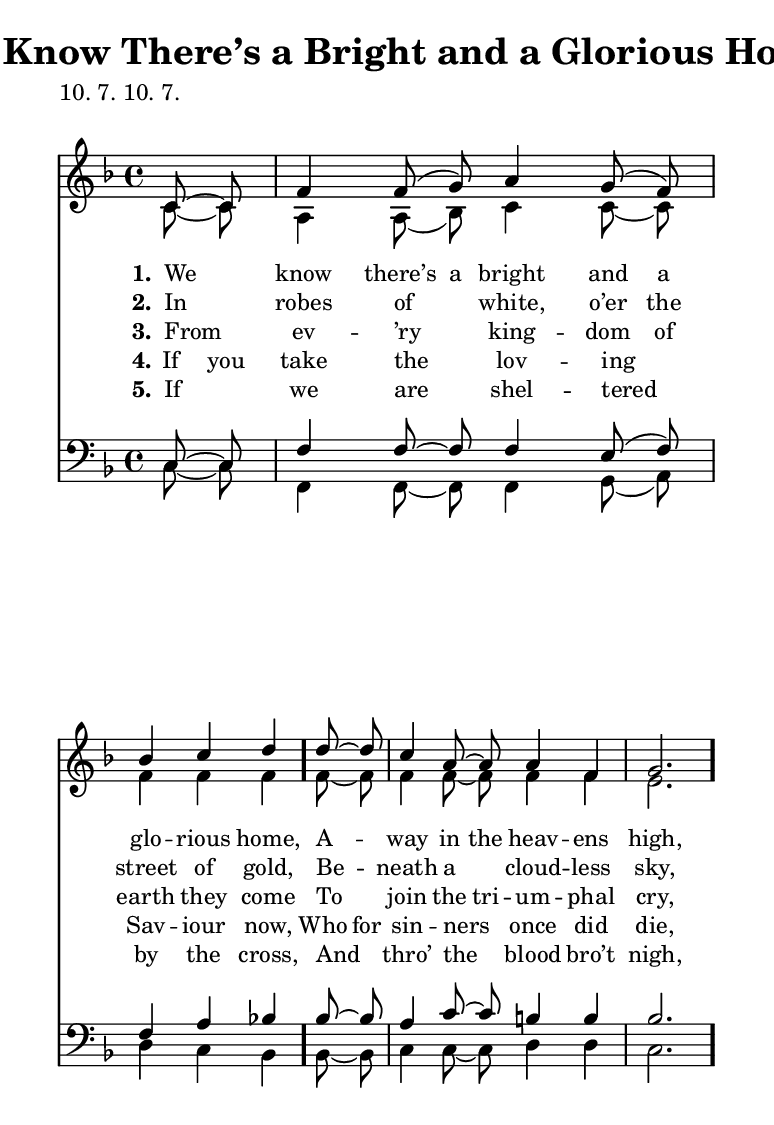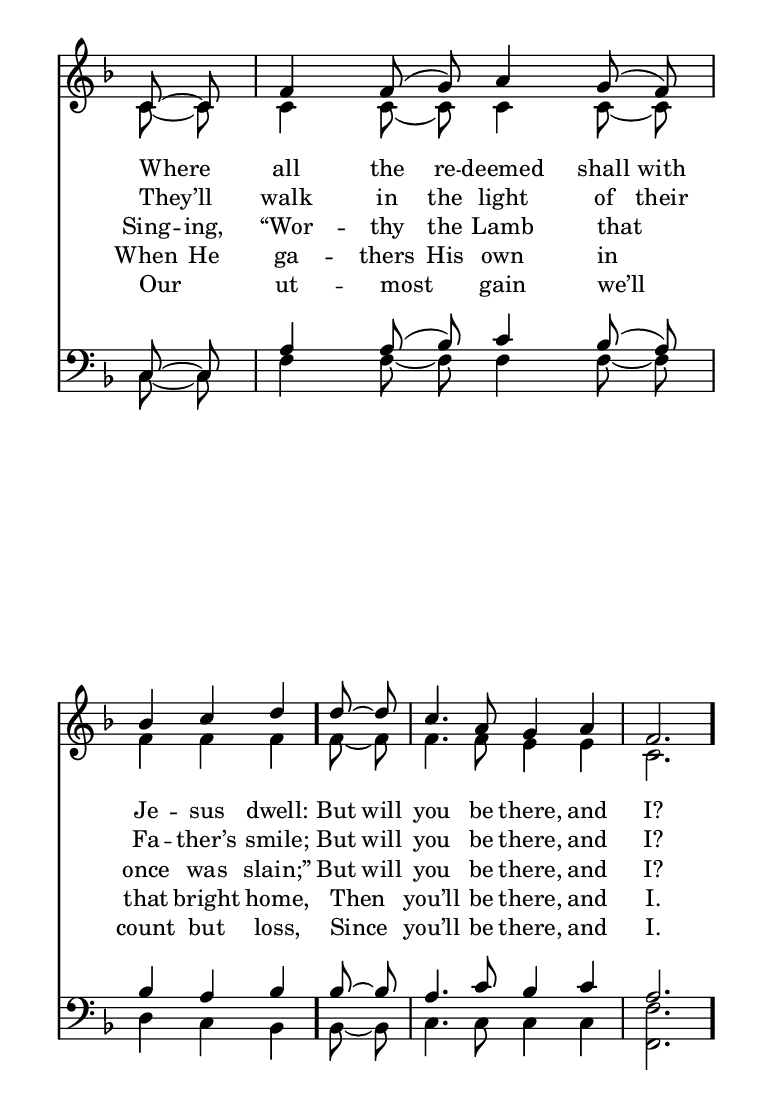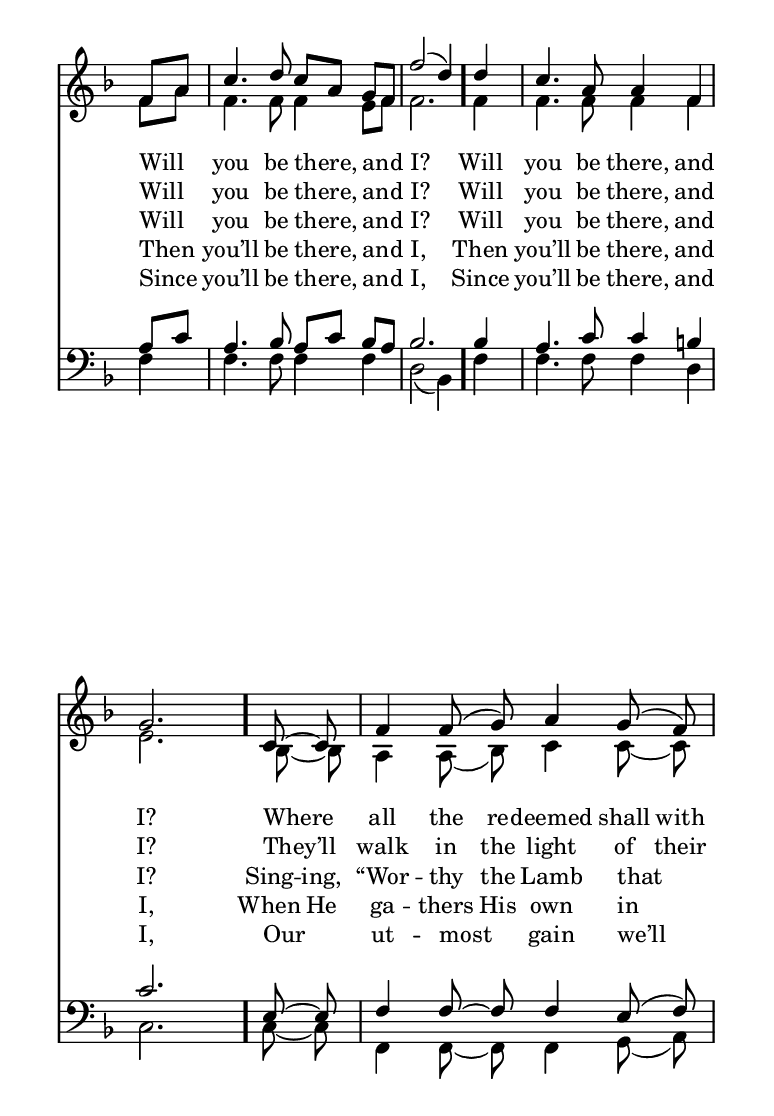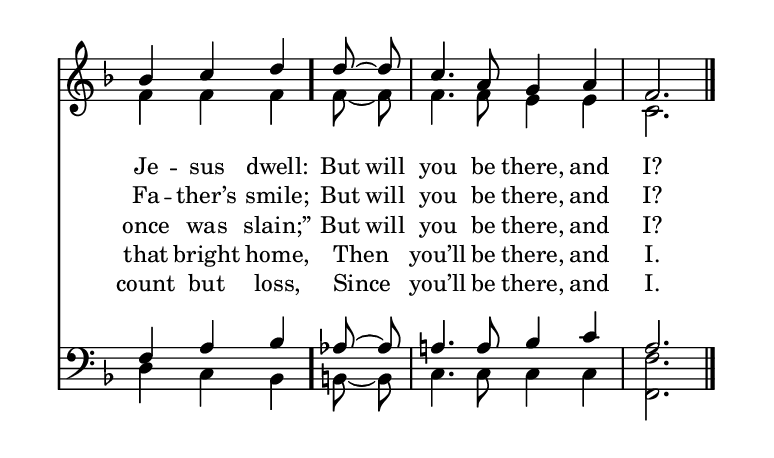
\include "common/global.ily"
\paper {
  \include "common/paper.ily"
  %ragged-bottom = ##t
  %ragged-last-bottom = ##t
  %systems-per-page = ##f
  %page-count = ##f
}

\header{
  hymnnumber = "54"
  title = "We Know There’s a Bright and a Glorious Home"
  tunename = ""
  meter = "10. 7. 10. 7."
  %poet = ""
  %composer = ""
  %copyright = ""
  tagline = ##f
}

% for fermata in MIDI
ta = { \tempo 4=80 }
tb = { \tempo 4=40 }

patternAA = { c8 ~ c8 | c4 c8( c8) c4 c8( c8) | c4 c4 c4 }
patternAB = { c8 ~ c8 | c4 c8( c8) c4 c8 ~ c8 | c4 c4 c4 }
patternAC = { c8 ~ c8 | c4 c8 ~ c8 c4 c8( c8) | c4 c4 c4 }
patternAD = { c8 ~ c8 | c4 c8 ~ c8 c4 c8 ~ c8 | c4 c4 c4 }

patternBA = { c8 ~ c8 | c4 c8 ~ c8 c4 c4 | c2. }
patternBB = { c8 ~ c8 | c4. c8 c4 c4 | c2. }
patternBC = { c4      | c4. c8 c4 c4 | c2. }

patternCA = { c8[ c8] | c4. c8 c8[ c8] c8[ c8] | c2( c4) }
patternCB = { c8[ c8] | c4. c8 c4      c8[ c8] | c2.     }
patternCC = { c8[ c8] | c4. c8 c8[ c8] c8[ c8] | c2.     }
patternCD = { c4      | c4. c8 c4      c4      | c2( c4) }

global = {
  \include "common/overrides.ily"
  \override Staff.TimeSignature.style = #'()
  \time 4/4
  \override Score.MetronomeMark.transparent = ##t % hide all fermata changes too
  \ta
  \key f \major
  \partial 4
  \autoBeamOff
}

notesSoprano = {
\global
\relative c' {

  \changePitch \patternAA { c c | f f g a g f | bes c d }
  \changePitch \patternBA { d d | c a a a f | g }
  \changePitch \patternAA { c, c | f f g a g f | bes c d }
  \changePitch \patternBB { d d | c a g a | f }

  \changePitch \patternCA { f a | c d c a g f | f' d }
  \changePitch \patternBC { d | c a a f | g }
  \changePitch \patternAA { c, c | f f g a g f | bes c d }
  \changePitch \patternBB { d d | c a g a | f }

  \bar "|."

}
}

notesAlto = {
\global
\relative e' {

  \changePitch \patternAB { c c | a a bes c c c | f f f }
  \changePitch \patternBA { f f | f f f f f | e }
  \changePitch \patternAB { c c | c c c c c c | f f f }
  \changePitch \patternBB { f f | f f e e | c }

  \changePitch \patternCB { f a | f f f e f | f }
  \changePitch \patternBC { f | f f f f | e }
  \changePitch \patternAB { bes bes | a a bes c c c | f f f }
  \changePitch \patternBB { f f | f f e e | c }

}
}

notesTenor = {
\global
\relative a, {

  \changePitch \patternAC { c c | f f f f e f | f a bes! }
  \changePitch \patternBA { bes bes | a c c b b | bes }
  \changePitch \patternAA { c, c | a' a bes c bes a | bes a bes }
  \changePitch \patternBB { bes bes | a c bes c | a }

  \changePitch \patternCC { a c | a bes a c bes a | bes }
  \changePitch \patternBC { bes | a c c b | c }
  \changePitch \patternAC { e, e | f f f f e f | f a bes }
  \changePitch \patternBB { aes aes | a! a bes c | a }

}
}

notesBass = {
\global
\relative f {

  \changePitch \patternAC { c c | f, f f f g a | d c bes }
  \changePitch \patternBA { bes bes | c c c d d | c }
  \changePitch \patternAD { c c | f f f f f f | d c bes }
  \changePitch \patternBB { bes bes | c c c c | < f f, >}

  \changePitch \patternCD { f | f f f f | d bes }
  \changePitch \patternBC { f' | f f f d | c }
  \changePitch \patternAC { c c | f, f f f g a | d c bes }
  \changePitch \patternBB { b b | c c c c | < f f, > }

}
}

wordsA = \lyricmode {
\set stanza = "1."

We know \mon there’s a \moff bright \mon and a \moff glo -- rious home, \bar "."
A -- way \mon in the \moff heav -- ens high, \bar "." \break
Where all \mon the re -- \moff deemed \mon shall \moff with Je -- sus dwell: \bar "."
\mon But will \moff you be there, and I? \bar "." \break
Will you be there, and I? \bar "."
Will you be there, and I? \bar "."
Where all \mon the re -- \moff deemed \mon shall \moff with Je -- sus dwell: \bar "."
\mon But will \moff you be there, and I? \bar "." \break

}

wordsB = \lyricmode {
\set stanza = "2."

In robes of white, \mon o’er the \moff street of gold,
Be -- neath a cloud -- less sky,
They’ll walk \mon in the light of their Fa -- ther’s smile; \moff
\mon But will \moff you be there, and I?
Will you be there, and I?
Will you be there, and I?
They’ll walk \mon in the light of their Fa -- ther’s smile; \moff
\mon But will \moff you be there, and I?

}

wordsC = \lyricmode {
\set stanza = "3."

From ev -- ’ry king -- \mon dom of \moff earth they come
To join \mon the tri -- \moff um -- phal cry,
\mon Sing -- ing, \moff “Wor -- \mon thy the \moff Lamb that once was slain;”
\mon But will \moff you be there, and I?
Will you be there, and I?
Will you be there, and I?
\mon Sing -- ing, \moff “Wor -- \mon thy the \moff Lamb that once was slain;”
\mon But will \moff you be there, and I?

}

wordsD = \lyricmode {
\set stanza = "4."

\mon If you \moff take the lov -- ing Sav -- iour now,
\mon Who for \moff sin -- ners once did die,
\mon When He ga -- thers His own \moff in that bright home,
Then you’ll be there, and I.
Then you’ll be there, and I,
Then you’ll be there, and I,
\mon When He ga -- thers His own \moff in that bright home,
Then you’ll be there, and I.

}

wordsE = \lyricmode {
\set stanza = "5."

If we are shel -- tered by the cross,
And thro’ the blood bro’t nigh,
Our ut -- most gain we’ll count but loss,
Since you’ll be there, and I.
Since you’ll be there, and I,
Since you’ll be there, and I,
Our ut -- most gain we’ll count but loss,
Since you’ll be there, and I.

}

\score {
  \context ChoirStaff <<
    \context Staff = upper <<
      \set ChoirStaff.systemStartDelimiter = #'SystemStartBar
      \context Voice  = sopranos { \voiceOne << \notesSoprano >> }
      \context Voice  = altos { \voiceTwo << \notesAlto >> }
      \context Lyrics = one   \lyricsto sopranos \wordsA
      \context Lyrics = two   \lyricsto sopranos \wordsB
      \context Lyrics = three \lyricsto sopranos \wordsC
      \context Lyrics = four  \lyricsto sopranos \wordsD
      \context Lyrics = five  \lyricsto sopranos \wordsE
    >>
    \context Staff = men <<
      \clef bass
      \context Voice  = tenors { \voiceOne << \notesTenor >> }
      \context Voice  = basses { \voiceTwo << \notesBass >> }
    >>
  >>
  \layout {
    \include "common/layout.ily"
  }
  \midi{
    \include "common/midi.ily"
  }
}

\version "2.18.0"  % necessary for upgrading to future LilyPond versions.

% vi:set et ts=2 sw=2 ai nocindent syntax=lilypond
